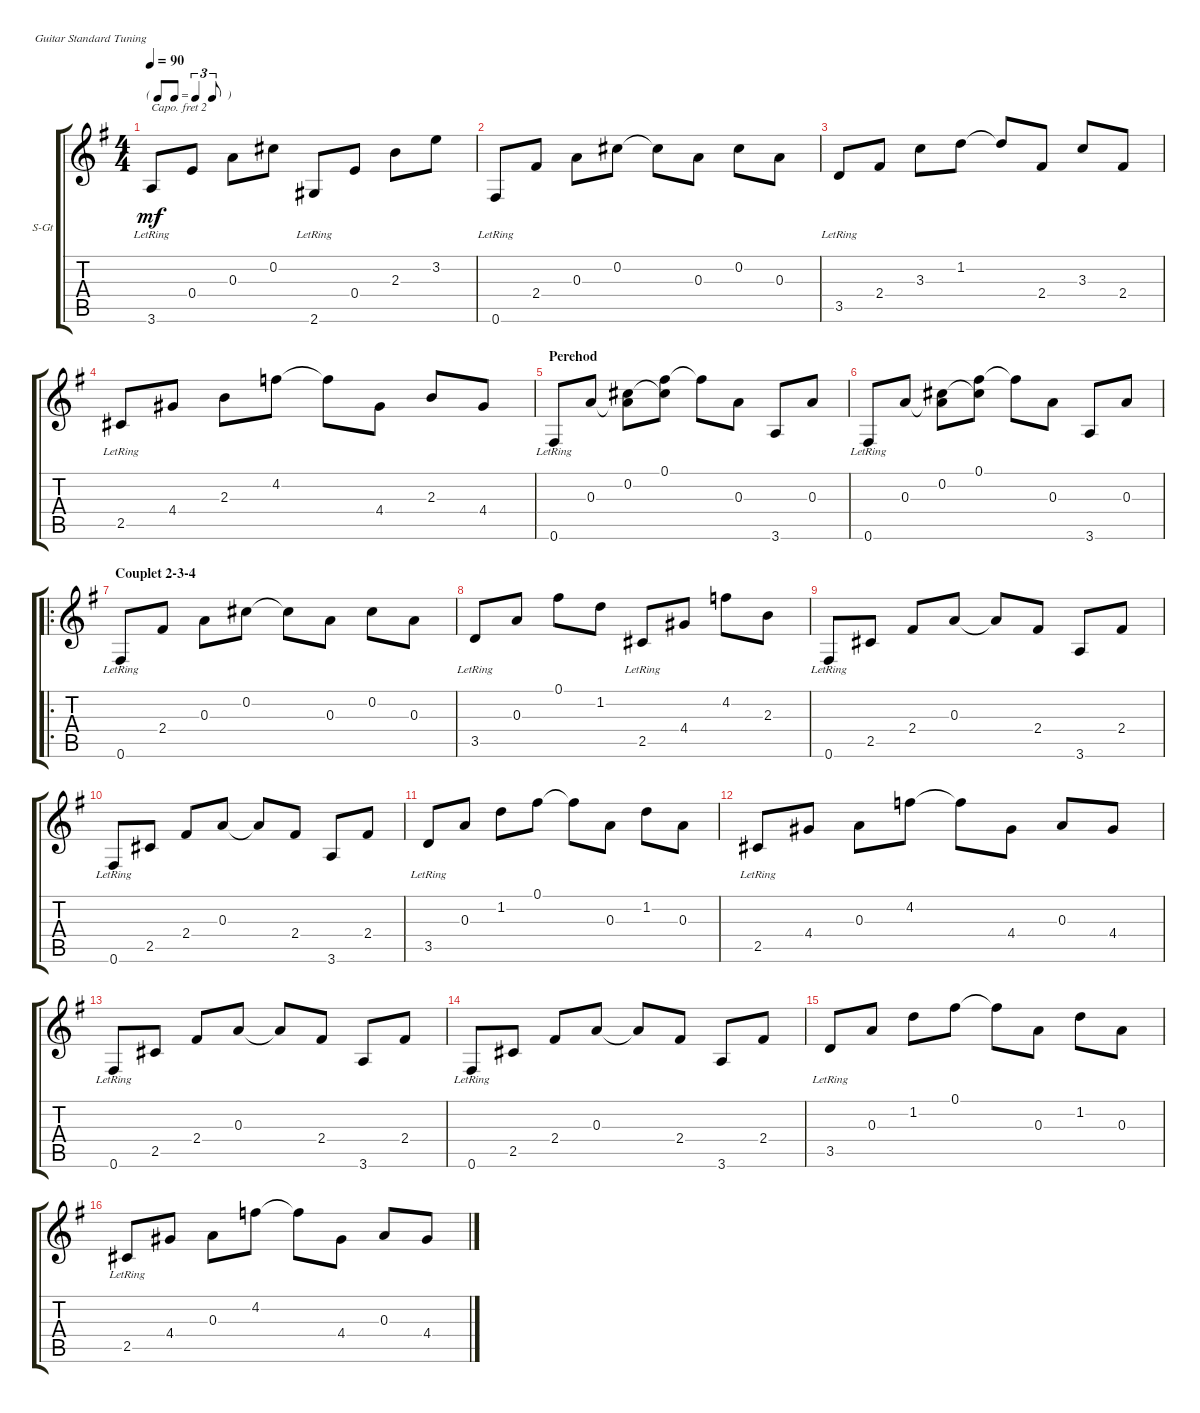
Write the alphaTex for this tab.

\defaultSystemsLayout 4
\bracketExtendMode groupsimilarinstruments
\firstSystemTrackNameOrientation horizontal
\otherSystemsTrackNameOrientation horizontal
\track ("Steel Guitar" "S-Gt") {instrument acousticguitarsteel}
\staff {score tabs}
\capo 2
\tuning (E4 B3 G3 D3 A2 E2)
\ts (4 4)
\tf triplet8th
\tempo 90
\clef g2
\ks eminor
3.6{lr}.8{dy mf} 0.4.8 0.3.8 0.2.8 2.6{lr}.8 0.4.8 2.3.8 3.2.8 |
0.6{lr}.8 2.4.8 0.3.8 0.2.8 0.2{t}.8 0.3.8 0.2.8 0.3.8 |
3.5{lr}.8 2.4.8 3.3.8 1.2.8 1.2{t}.8 2.4.8 3.3.8 2.4.8 |
2.5{lr}.8 4.4.8 2.3.8 4.2.8 4.2{t}.8 4.4.8 2.3.8 4.4.8 |
\section ("" "Perehod")
0.6{lr}.8 0.3.8 (0.3{t} 0.2).8 (0.2{t} 0.1).8 0.1{t}.8 0.3.8 3.6.8 0.3.8 |
0.6{lr}.8 0.3.8 (0.3{t} 0.2).8 (0.2{t} 0.1).8 0.1{t}.8 0.3.8 3.6.8 0.3.8 |
\ro
\section ("" "Couplet 2-3-4")
0.6{lr}.8 2.4.8 0.3.8 0.2.8 0.2{t}.8 0.3.8 0.2.8 0.3.8 |
3.5{lr}.8 0.3.8 0.1.8 1.2.8 2.5{lr}.8 4.4.8 4.2.8 2.3.8 |
0.6{lr}.8 2.5.8 2.4.8 0.3.8 0.3{t}.8 2.4.8 3.6.8 2.4.8 |
0.6{lr}.8 2.5.8 2.4.8 0.3.8 0.3{t}.8 2.4.8 3.6.8 2.4.8 |
3.5{lr}.8 0.3.8 1.2.8 0.1.8 0.1{t}.8 0.3.8 1.2.8 0.3.8 |
2.5{lr}.8 4.4.8 0.3.8 4.2.8 4.2{t}.8 4.4.8 0.3.8 4.4.8 |
0.6{lr}.8 2.5.8 2.4.8 0.3.8 0.3{t}.8 2.4.8 3.6.8 2.4.8 |
0.6{lr}.8 2.5.8 2.4.8 0.3.8 0.3{t}.8 2.4.8 3.6.8 2.4.8 |
3.5{lr}.8 0.3.8 1.2.8 0.1.8 0.1{t}.8 0.3.8 1.2.8 0.3.8 |
2.5{lr}.8 4.4.8 0.3.8 4.2.8 4.2{t}.8 4.4.8 0.3.8 4.4.8
